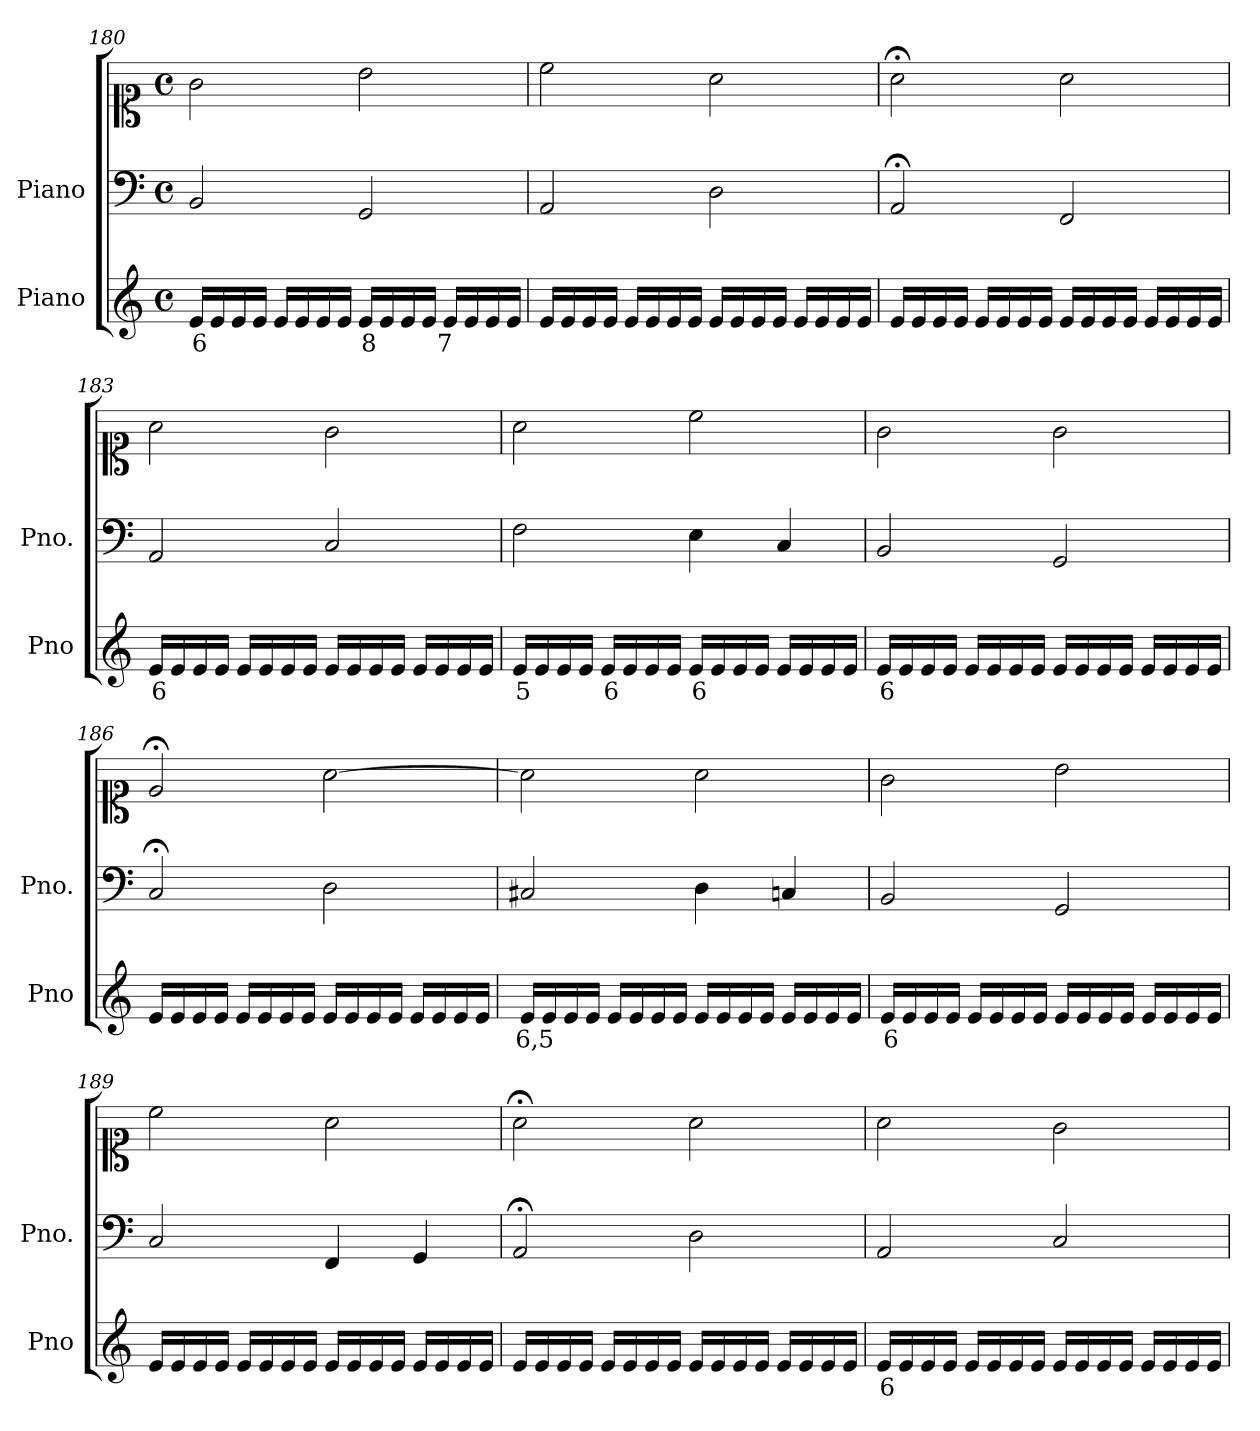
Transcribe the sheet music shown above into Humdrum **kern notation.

**kern	**text	**kern	**kern
*part2	*part2	*part1	*part1
*staff3	*staff3	*staff2	*staff1
*I"Piano	*	*I"Piano	*
*I'Pno	*	*I'Pno.	*
*clefG2	*	*clefF4	*clefC1
*k[]	*	*k[]	*k[]
*M4/4	*	*M4/4	*M4/4
*met(c)	*	*met(c)	*met(c)
=180	=180	=180	=180
!	!LO:LY:b	!	!
16e/LL	6	2BB/	2g\
16e/	.	.	.
16e/	.	.	.
16e/JJ	.	.	.
16e/LL	.	.	.
16e/	.	.	.
16e/	.	.	.
16e/JJ	.	.	.
!	!LO:LY:b	!	!
16e/LL	8	2GG/	2b\
16e/	.	.	.
16e/	.	.	.
16e/JJ	.	.	.
!	!LO:LY:b	!	!
16e/LL	7	.	.
16e/	.	.	.
16e/	.	.	.
16e/JJ	.	.	.
=181	=181	=181	=181
16e/LL	.	2AA/	2cc\
16e/	.	.	.
16e/	.	.	.
16e/JJ	.	.	.
16e/LL	.	.	.
16e/	.	.	.
16e/	.	.	.
16e/JJ	.	.	.
16e/LL	.	2D\	2a\
16e/	.	.	.
16e/	.	.	.
16e/JJ	.	.	.
16e/LL	.	.	.
16e/	.	.	.
16e/	.	.	.
16e/JJ	.	.	.
=182	=182	=182	=182
16e/LL	.	2AA;</	2a;<\
16e/	.	.	.
16e/	.	.	.
16e/JJ	.	.	.
16e/LL	.	.	.
16e/	.	.	.
16e/	.	.	.
16e/JJ	.	.	.
16e/LL	.	2FF/	2a\
16e/	.	.	.
16e/	.	.	.
16e/JJ	.	.	.
16e/LL	.	.	.
16e/	.	.	.
16e/	.	.	.
16e/JJ	.	.	.
=183	=183	=183	=183
!	!LO:LY:b	!	!
16e/LL	6	2AA/	2a\
16e/	.	.	.
16e/	.	.	.
16e/JJ	.	.	.
16e/LL	.	.	.
16e/	.	.	.
16e/	.	.	.
16e/JJ	.	.	.
16e/LL	.	2C/	2g\
16e/	.	.	.
16e/	.	.	.
16e/JJ	.	.	.
16e/LL	.	.	.
16e/	.	.	.
16e/	.	.	.
16e/JJ	.	.	.
=184	=184	=184	=184
!	!LO:LY:b	!	!
16e/LL	5	2F\	2a\
16e/	.	.	.
16e/	.	.	.
16e/JJ	.	.	.
!	!LO:LY:b	!	!
16e/LL	6	.	.
16e/	.	.	.
16e/	.	.	.
16e/JJ	.	.	.
!	!LO:LY:b	!	!
16e/LL	6	4E\	2cc\
16e/	.	.	.
16e/	.	.	.
16e/JJ	.	.	.
16e/LL	.	4C/	.
16e/	.	.	.
16e/	.	.	.
16e/JJ	.	.	.
=185	=185	=185	=185
!	!LO:LY:b	!	!
16e/LL	6	2BB/	2g\
16e/	.	.	.
16e/	.	.	.
16e/JJ	.	.	.
16e/LL	.	.	.
16e/	.	.	.
16e/	.	.	.
16e/JJ	.	.	.
16e/LL	.	2GG/	2g\
16e/	.	.	.
16e/	.	.	.
16e/JJ	.	.	.
16e/LL	.	.	.
16e/	.	.	.
16e/	.	.	.
16e/JJ	.	.	.
=186	=186	=186	=186
16e/LL	.	2C;</	2e;</
16e/	.	.	.
16e/	.	.	.
16e/JJ	.	.	.
16e/LL	.	.	.
16e/	.	.	.
16e/	.	.	.
16e/JJ	.	.	.
16e/LL	.	2D\	[2a\
16e/	.	.	.
16e/	.	.	.
16e/JJ	.	.	.
16e/LL	.	.	.
16e/	.	.	.
16e/	.	.	.
16e/JJ	.	.	.
=187	=187	=187	=187
!	!LO:LY:b	!	!
16e/LL	6,5	2C#X/	2a\]
16e/	.	.	.
16e/	.	.	.
16e/JJ	.	.	.
16e/LL	.	.	.
16e/	.	.	.
16e/	.	.	.
16e/JJ	.	.	.
16e/LL	.	4D\	2a\
16e/	.	.	.
16e/	.	.	.
16e/JJ	.	.	.
16e/LL	.	4Cn/	.
16e/	.	.	.
16e/	.	.	.
16e/JJ	.	.	.
=188	=188	=188	=188
!	!LO:LY:b	!	!
16e/LL	6	2BB/	2g\
16e/	.	.	.
16e/	.	.	.
16e/JJ	.	.	.
16e/LL	.	.	.
16e/	.	.	.
16e/	.	.	.
16e/JJ	.	.	.
16e/LL	.	2GG/	2b\
16e/	.	.	.
16e/	.	.	.
16e/JJ	.	.	.
16e/LL	.	.	.
16e/	.	.	.
16e/	.	.	.
16e/JJ	.	.	.
=189	=189	=189	=189
16e/LL	.	2C/	2cc\
16e/	.	.	.
16e/	.	.	.
16e/JJ	.	.	.
16e/LL	.	.	.
16e/	.	.	.
16e/	.	.	.
16e/JJ	.	.	.
16e/LL	.	4FF/	2a\
16e/	.	.	.
16e/	.	.	.
16e/JJ	.	.	.
16e/LL	.	4GG/	.
16e/	.	.	.
16e/	.	.	.
16e/JJ	.	.	.
=190	=190	=190	=190
16e/LL	.	2AA;</	2a;<\
16e/	.	.	.
16e/	.	.	.
16e/JJ	.	.	.
16e/LL	.	.	.
16e/	.	.	.
16e/	.	.	.
16e/JJ	.	.	.
16e/LL	.	2D\	2a\
16e/	.	.	.
16e/	.	.	.
16e/JJ	.	.	.
16e/LL	.	.	.
16e/	.	.	.
16e/	.	.	.
16e/JJ	.	.	.
=191	=191	=191	=191
!	!LO:LY:b	!	!
16e/LL	6	2AA/	2a\
16e/	.	.	.
16e/	.	.	.
16e/JJ	.	.	.
16e/LL	.	.	.
16e/	.	.	.
16e/	.	.	.
16e/JJ	.	.	.
16e/LL	.	2C/	2g\
16e/	.	.	.
16e/	.	.	.
16e/JJ	.	.	.
16e/LL	.	.	.
16e/	.	.	.
16e/	.	.	.
16e/JJ	.	.	.
=	=	=	=
*-	*-	*-	*-
